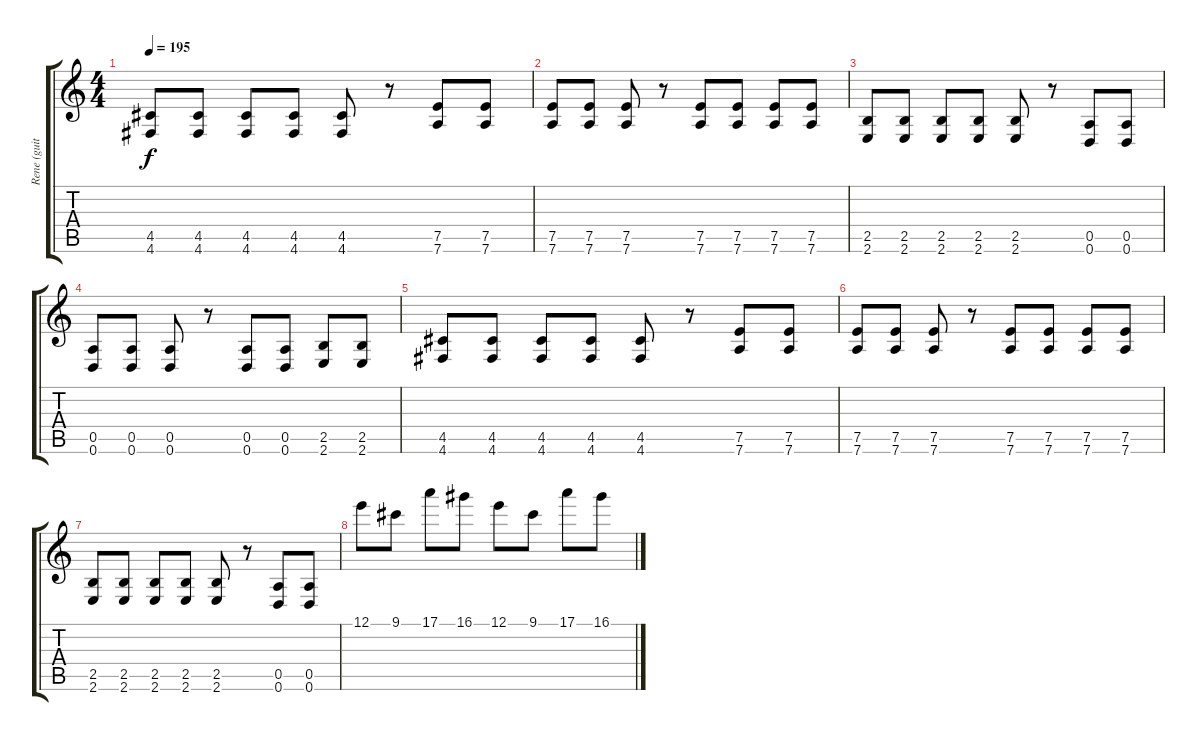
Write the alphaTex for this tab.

\track ("Rene (guitarra)" "Rene (guit") {instrument distortionguitar}
\staff {score tabs}
\tuning (E4 B3 G3 D3 A2 D2) {hide}
\ts (4 4)
\tempo 195
\clef g2
\ks c
(4.5 4.6).8{dy f} (4.5 4.6).8 (4.5 4.6).8 (4.5 4.6).8 (4.5 4.6).8 r.8 (7.5 7.6).8 (7.5 7.6).8 |
(7.5 7.6).8 (7.5 7.6).8 (7.5 7.6).8 r.8 (7.5 7.6).8 (7.5 7.6).8 (7.5 7.6).8 (7.5 7.6).8 |
(2.5 2.6).8 (2.5 2.6).8 (2.5 2.6).8 (2.5 2.6).8 (2.5 2.6).8 r.8 (0.5 0.6).8 (0.5 0.6).8 |
(0.5 0.6).8 (0.5 0.6).8 (0.5 0.6).8 r.8 (0.5 0.6).8 (0.5 0.6).8 (2.5 2.6).8 (2.5 2.6).8 |
(4.5 4.6).8 (4.5 4.6).8 (4.5 4.6).8 (4.5 4.6).8 (4.5 4.6).8 r.8 (7.5 7.6).8 (7.5 7.6).8 |
(7.5 7.6).8 (7.5 7.6).8 (7.5 7.6).8 r.8 (7.5 7.6).8 (7.5 7.6).8 (7.5 7.6).8 (7.5 7.6).8 |
(2.5 2.6).8 (2.5 2.6).8 (2.5 2.6).8 (2.5 2.6).8 (2.5 2.6).8 r.8 (0.5 0.6).8 (0.5 0.6).8 |
12.1.8 9.1.8 17.1.8 16.1.8 12.1.8 9.1.8 17.1.8 16.1.8
